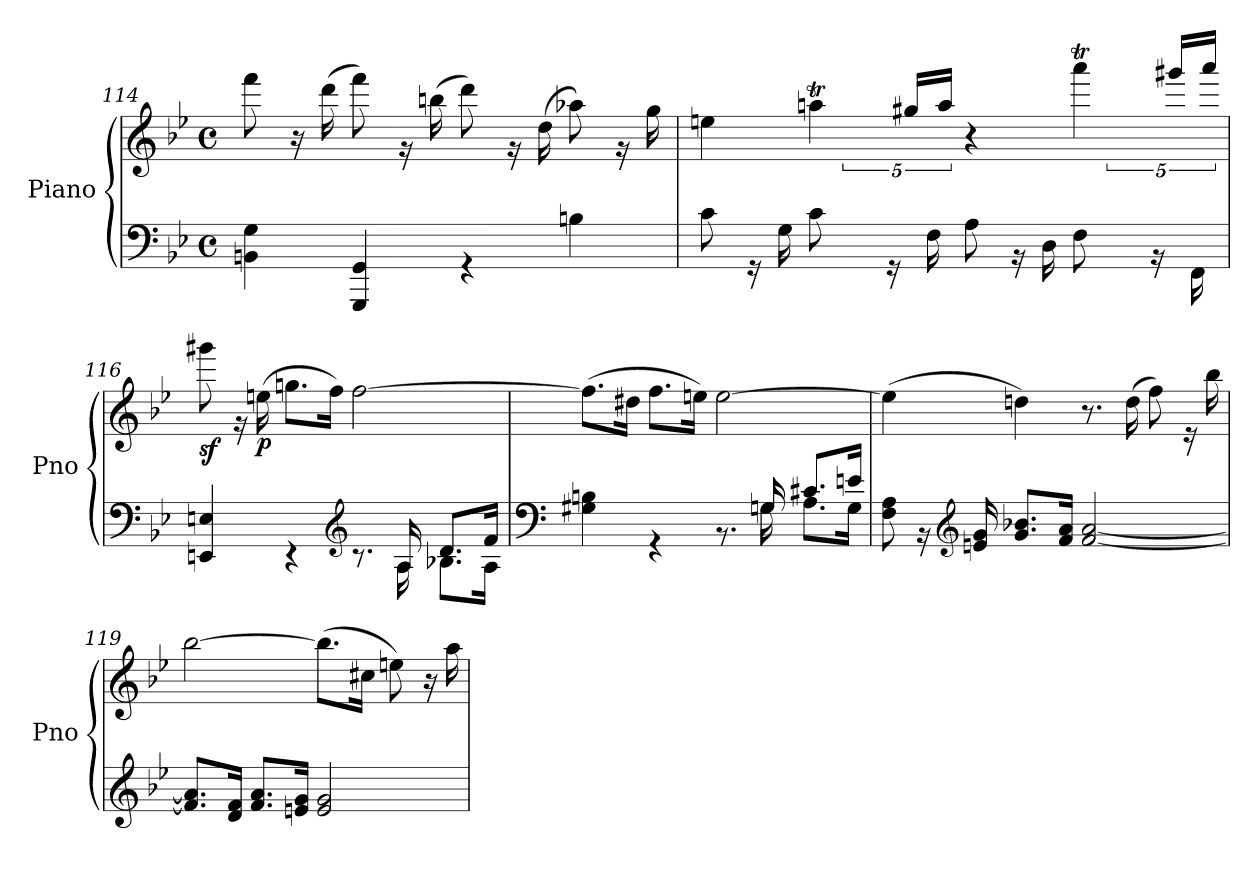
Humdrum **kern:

**kern	**kern	**dynam
*part1	*part1	*part1
*staff2	*staff1	*staff1/2
*I"Piano	*	*
*I'Pno	*	*
*clefF4	*clefG2	*
*k[b-e-]	*k[b-e-]	*
*M4/4	*M4/4	*
*met(c)	*met(c)	*
=114	=114	=114
*^	*^	*
1ryy	4BBn\ 4G\	8ryy	8fff\	.
.	.	16r	16ryy	.
.	.	16ryy	(>16ddd\	.
.	4GGG/ 4GG/	8ryy	8fff\)	.
.	.	16rg	16ryy	.
.	.	16ryy	(>16bbn\	.
.	4r	8ryy	8ddd\)	.
.	.	16rg	16ryy	.
.	.	16ryy	(>16dd\	.
.	4Bn\	8ryy	8aa-X\)	.
.	.	16rg	16ryy	.
.	.	16ryy	16gg\	.
!!LO:PB:g=z	!!
=115	=115	=115	=115	=115
*	*^	*	*	*
1ryy	8ryy	8c\	4een\	4ryy	.
.	16rGG	16ryy	.	.	.
.	16ryy	16G\	.	.	.
.	8ryy	8c\	4aant\	20ryy	.
.	.	.	.	20bbnLLyy	.
.	.	.	.	20aaJJyy	.
.	16rGG	16ryy	.	.	.
.	.	.	.	20gg#X/LL	.
.	16ryy	16F\	.	.	.
.	.	.	.	20aa/JJ	.
.	8ryy	8A\	4r	4ryy	.
.	16r	16ryy	.	.	.
.	16ryy	16D\	.	.	.
.	8ryy	8F\	4aaat\	20ryy	.
.	.	.	.	20bbbnLLyy	.
.	.	.	.	20aaaJJyy	.
.	16r	16ryy	.	.	.
.	.	.	.	20ggg#X/LL	.
.	16ryy	16FF\	.	.	.
.	.	.	.	20aaa/JJ	.
=116	=116	=116	=116	=116	=116
!	!	!	!	!	!LO:DY:b
1ryy	4EEn/ 4En/	8.ryy	8ryy	8ggg#X\	sf
.	.	.	16rg	16ryy	.
*	*v	*v	*	*	*
!	!	!	!	!LO:DY:b
.	.	16ryy	(>16een\	p
.	4r	4ryy	8.ggn\L	.
.	.	.	16ff\Jk)	.
*clefG2	*	*	*	*
.	8.r	[2ff\	2ryy	.
*	*^	*	*	*
.	16A/	16A\	.	.	.
.	8.d/L	8.B-X\L	.	.	.
.	16f/Jk	16A\Jk	.	.	.
*	*	*	*v	*v	*
!!LO:LB:g=z
=117	=117	=117	=117	=117
*clefF4	*	*	*	*
1ryy	4G#X\ 4Bn\	8.ryy	(>8.ff\L]	.
*	*v	*v	*	*
.	.	16dd#X\Jk	.
.	4r	8.ff\L	.
.	.	16een\Jk)	.
.	8.r	[2ee\	.
*	*^	*	*
.	16Gn/	16G\	.	.
.	8.c#X/L	8.A\L	.	.
.	16en/Jk	16G\Jk	.	.
*	*v	*v	*	*
=118	=118	=118	=118
*	*	*^	*
1ryy	8F\ 8A\	(>4ee\]	8.ryy	.
.	16r	.	.	.
*	*	*v	*v	*
*clefG2	*	*	*
.	16en/ 16g/	.	.
.	8.g/ 8.b-X/L	4ddn\)	.
.	16f/ 16a/Jk	.	.
.	[2f/ [2a/	8.r	.
*	*	*^	*
.	.	16ryy	(>16dd\	.
.	.	8ryy	8ff\)	.
.	.	16re	16ryy	.
.	.	16ryy	16bb-\	.
=119	=119	=119	=119	=119
1ryy	8.f/] 8.a/]L	2ryy	[2bb-\	.
.	16d/ 16f/Jk	.	.	.
.	8.f/ 8.a/L	.	.	.
.	16en/ 16g/Jk	.	.	.
.	2e/ 2g/	4.ryy	(>8.bb-\L]	.
.	.	.	16cc#X\Jk	.
.	.	.	8een\)	.
.	.	16r	16ryy	.
.	.	16ryy	16aa\	.
*v	*v	*	*	*
*	*v	*v	*
=	=	=
*-	*-	*-
